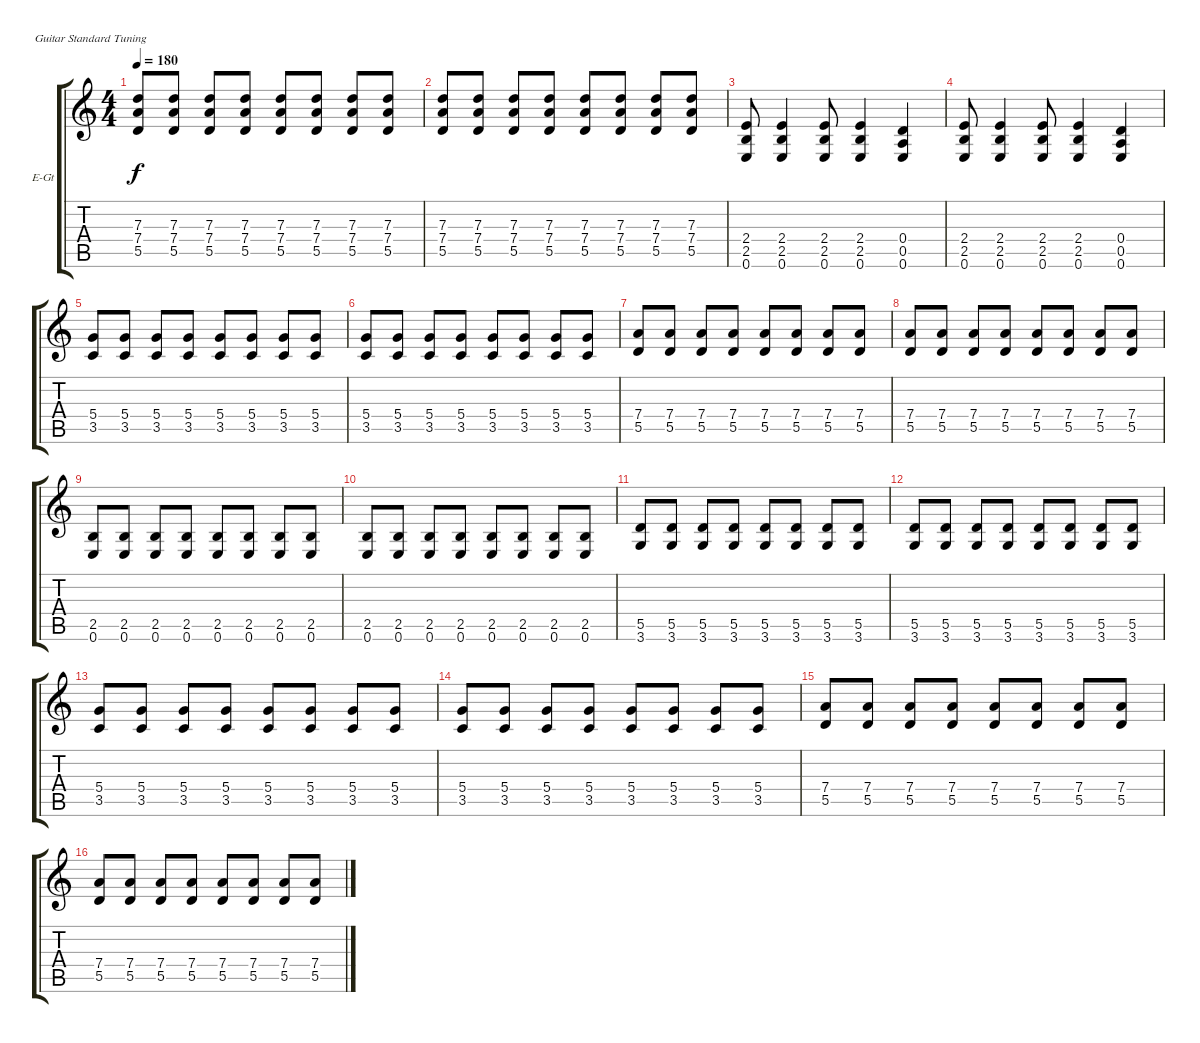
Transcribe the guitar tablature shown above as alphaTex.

\defaultSystemsLayout 4
\bracketExtendMode groupsimilarinstruments
\firstSystemTrackNameOrientation horizontal
\otherSystemsTrackNameOrientation horizontal
\track ("Соло Гитара" "E-Gt") {instrument distortionguitar}
\staff {score tabs}
\tuning (E4 B3 G3 D3 A2 E2)
\ts (4 4)
\tempo 180
\clef g2
\scale
0.333333
\ks c
(7.3 7.4 5.5).8{dy f} (7.3 7.4 5.5).8 (7.3 7.4 5.5).8 (7.3 7.4 5.5).8 (7.3 7.4 5.5).8 (7.3 7.4 5.5).8 (7.3 7.4 5.5).8 (7.3 7.4 5.5).8 |
\scale
0.333333 (7.3 7.4 5.5).8 (7.3 7.4 5.5).8 (7.3 7.4 5.5).8 (7.3 7.4 5.5).8 (7.3 7.4 5.5).8 (7.3 7.4 5.5).8 (7.3 7.4 5.5).8 (7.3 7.4 5.5).8 |
\scale
0.333333 (2.4 2.5 0.6).8 (2.4 2.5 0.6).4 (2.4 2.5 0.6).8 (2.4 2.5 0.6).4 (0.4 0.5 0.6).4 |
\scale
0.333333 (2.4 2.5 0.6).8 (2.4 2.5 0.6).4 (2.4 2.5 0.6).8 (2.4 2.5 0.6).4 (0.4 0.5 0.6).4 |
\scale
0.333333 (3.5 5.4).8 (3.5 5.4).8 (3.5 5.4).8 (3.5 5.4).8 (3.5 5.4).8 (3.5 5.4).8 (3.5 5.4).8 (3.5 5.4).8 |
\scale
0.333333 (3.5 5.4).8 (3.5 5.4).8 (3.5 5.4).8 (3.5 5.4).8 (3.5 5.4).8 (3.5 5.4).8 (3.5 5.4).8 (3.5 5.4).8 |
\scale
0.333333 (7.4 5.5).8 (7.4 5.5).8 (7.4 5.5).8 (7.4 5.5).8 (7.4 5.5).8 (7.4 5.5).8 (7.4 5.5).8 (7.4 5.5).8 |
\scale
0.333333 (7.4 5.5).8 (7.4 5.5).8 (7.4 5.5).8 (7.4 5.5).8 (7.4 5.5).8 (7.4 5.5).8 (7.4 5.5).8 (7.4 5.5).8 |
\scale
0.333333 (2.5 0.6).8 (2.5 0.6).8 (2.5 0.6).8 (2.5 0.6).8 (2.5 0.6).8 (2.5 0.6).8 (2.5 0.6).8 (2.5 0.6).8 |
\scale
0.333333 (2.5 0.6).8 (2.5 0.6).8 (2.5 0.6).8 (2.5 0.6).8 (2.5 0.6).8 (2.5 0.6).8 (2.5 0.6).8 (2.5 0.6).8 |
\scale
0.333333 (3.6 5.5).8 (3.6 5.5).8 (3.6 5.5).8 (3.6 5.5).8 (3.6 5.5).8 (3.6 5.5).8 (3.6 5.5).8 (3.6 5.5).8 |
\scale
0.333333 (3.6 5.5).8 (3.6 5.5).8 (3.6 5.5).8 (3.6 5.5).8 (3.6 5.5).8 (3.6 5.5).8 (3.6 5.5).8 (5.5 3.6).8 |
\scale
0.333333 (3.5 5.4).8 (3.5 5.4).8 (3.5 5.4).8 (3.5 5.4).8 (3.5 5.4).8 (3.5 5.4).8 (3.5 5.4).8 (3.5 5.4).8 |
\scale
0.333333 (3.5 5.4).8 (3.5 5.4).8 (3.5 5.4).8 (3.5 5.4).8 (3.5 5.4).8 (3.5 5.4).8 (3.5 5.4).8 (3.5 5.4).8 |
\scale
0.333333 (7.4 5.5).8 (7.4 5.5).8 (7.4 5.5).8 (7.4 5.5).8 (7.4 5.5).8 (7.4 5.5).8 (7.4 5.5).8 (7.4 5.5).8 |
\scale
0.333333 (7.4 5.5).8 (7.4 5.5).8 (7.4 5.5).8 (7.4 5.5).8 (7.4 5.5).8 (7.4 5.5).8 (7.4 5.5).8 (7.4 5.5).8
